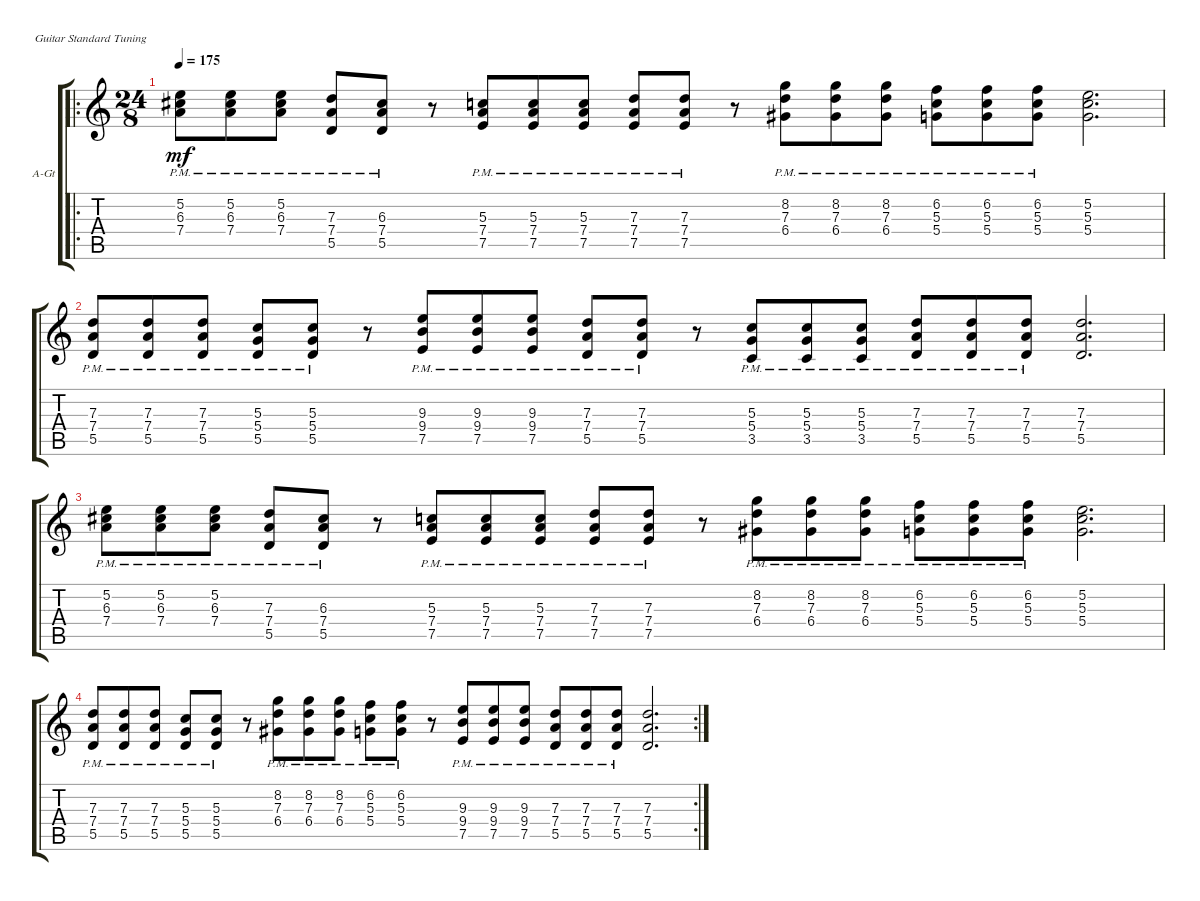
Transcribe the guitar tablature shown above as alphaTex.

\defaultSystemsLayout 4
\bracketExtendMode groupsimilarinstruments
\firstSystemTrackNameOrientation horizontal
\otherSystemsTrackNameOrientation horizontal
\track ("Андрей" "А-Gt") {instrument distortionguitar}
\staff {score tabs}
\tuning (E4 B3 G3 D3 A2 E2)
\ro
\ts (24 8)
\tempo 175
\clef g2
\ks c
(5.2{pm} 6.3{pm} 7.4{pm}).8{dy mf} (5.2{pm} 6.3{pm} 7.4{pm}).8 (5.2{pm} 6.3{pm} 7.4{pm}).8 (7.3{pm} 7.4{pm} 5.5{pm}).8 (7.4{pm} 5.5{pm} 6.3{pm}).8 r.8 (5.3{pm} 7.4{pm} 7.5{pm}).8 (5.3{pm} 7.4{pm} 7.5{pm}).8 (5.3{pm} 7.4{pm} 7.5{pm}).8 (7.5{pm} 7.4{pm} 7.3{pm}).8 (7.3{pm} 7.4{pm} 7.5{pm}).8 r.8 (8.2{pm} 7.3{pm} 6.4{pm}).8 (8.2{pm} 7.3{pm} 6.4{pm}).8 (8.2{pm} 7.3{pm} 6.4{pm}).8 (6.2{pm} 5.3{pm} 5.4{pm}).8 (6.2{pm} 5.3{pm} 5.4{pm}).8 (6.2{pm} 5.3{pm} 5.4{pm}).8 (5.2 5.3 5.4).2{d} |
(5.5{pm} 7.4{pm} 7.3{pm}).8 (5.5{pm} 7.4{pm} 7.3{pm}).8 (7.3{pm} 7.4{pm} 5.5{pm}).8 (5.3{pm} 5.4{pm} 5.5{pm}).8 (5.5{pm} 5.4{pm} 5.3{pm}).8 r.8 (9.3{pm} 9.4{pm} 7.5{pm}).8 (9.3{pm} 9.4{pm} 7.5{pm}).8 (9.3{pm} 9.4{pm} 7.5{pm}).8 (7.3{pm} 7.4{pm} 5.5{pm}).8 (7.3{pm} 7.4{pm} 5.5{pm}).8 r.8 (3.5{pm} 5.3{pm} 5.4{pm}).8 (3.5{pm} 5.3{pm} 5.4{pm}).8 (3.5{pm} 5.3{pm} 5.4{pm}).8 (7.3{pm} 7.4{pm} 5.5{pm}).8 (7.4{pm} 5.5{pm} 7.3{pm}).8 (5.5{pm} 7.4{pm} 7.3{pm}).8 (7.3 7.4 5.5).2{d} |
(5.2{pm} 6.3{pm} 7.4{pm}).8 (5.2{pm} 6.3{pm} 7.4{pm}).8 (5.2{pm} 6.3{pm} 7.4{pm}).8 (7.3{pm} 7.4{pm} 5.5{pm}).8 (7.4{pm} 5.5{pm} 6.3{pm}).8 r.8 (5.3{pm} 7.4{pm} 7.5{pm}).8 (5.3{pm} 7.4{pm} 7.5{pm}).8 (5.3{pm} 7.4{pm} 7.5{pm}).8 (7.5{pm} 7.4{pm} 7.3{pm}).8 (7.3{pm} 7.4{pm} 7.5{pm}).8 r.8 (8.2{pm} 7.3{pm} 6.4{pm}).8 (8.2{pm} 7.3{pm} 6.4{pm}).8 (8.2{pm} 7.3{pm} 6.4{pm}).8 (6.2{pm} 5.3{pm} 5.4{pm}).8 (6.2{pm} 5.3{pm} 5.4{pm}).8 (6.2{pm} 5.3{pm} 5.4{pm}).8 (5.2 5.3 5.4).2{d} |
\rc 2
(5.5{pm} 7.4{pm} 7.3{pm}).8 (7.3{pm} 7.4{pm} 5.5{pm}).8 (7.3{pm} 7.4{pm} 5.5{pm}).8 (5.3{pm} 5.4{pm} 5.5{pm}).8 (5.3{pm} 5.4{pm} 5.5{pm}).8 r.8 (8.2{pm} 7.3{pm} 6.4{pm}).8 (8.2{pm} 7.3{pm} 6.4{pm}).8 (8.2{pm} 7.3{pm} 6.4{pm}).8 (6.2{pm} 5.3{pm} 5.4{pm}).8 (6.2{pm} 5.3{pm} 5.4{pm}).8 r.8 (7.5{pm} 9.4{pm} 9.3{pm}).8 (9.4{pm} 9.3{pm} 7.5{pm}).8 (9.3{pm} 9.4{pm} 7.5{pm}).8 (7.3{pm} 7.4{pm} 5.5{pm}).8 (7.4{pm} 7.3{pm} 5.5{pm}).8 (5.5{pm} 7.4{pm} 7.3{pm}).8 (7.3 7.4 5.5).2{d}
